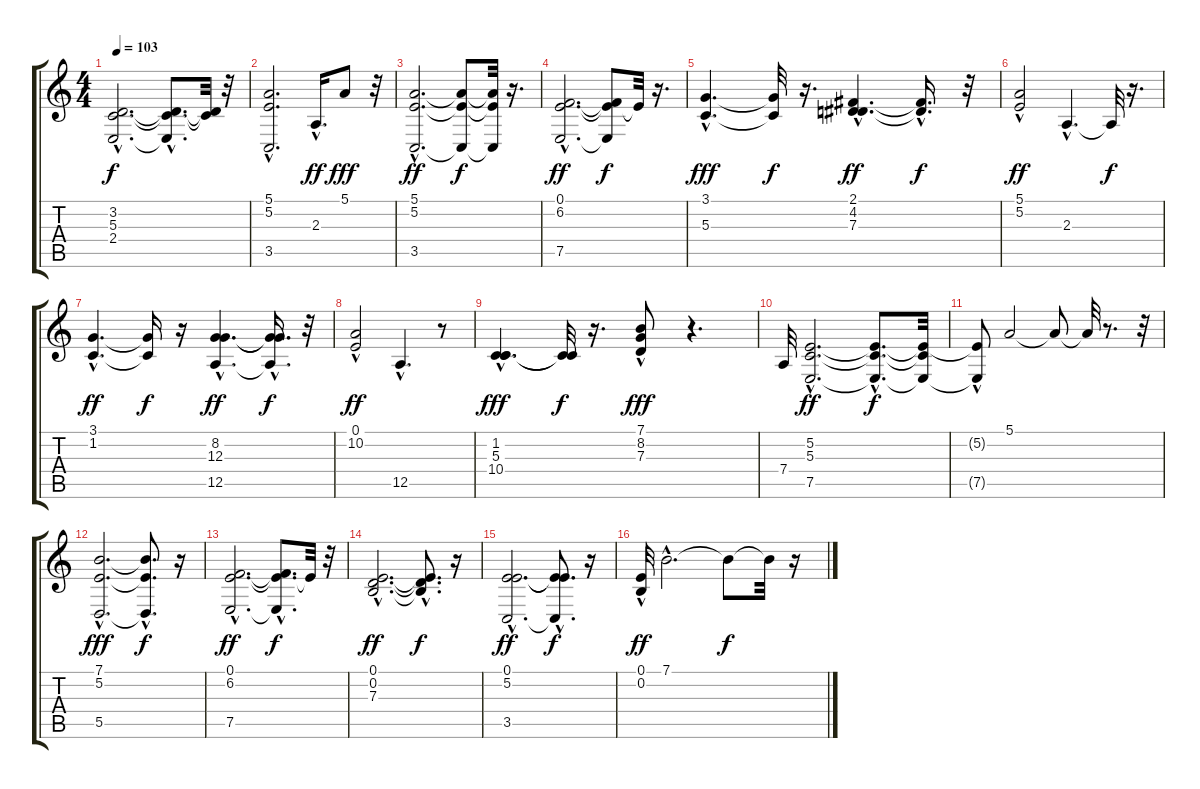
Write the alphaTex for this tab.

\track "" {instrument acousticgrandpiano}
\staff {score tabs}
\tuning (E4 B3 G3 D3 A2 E2) {hide}
\ts (4 4)
\tempo 103
\clef g2
\ks c
(3.2{hac} 5.3{hac} 2.4{hac}).2{d dy f} (3.2{hac t} 5.3{hac t} 2.4{hac t}).8{d} (3.2{t} 5.3{t}).32 r.32 |
(5.1 5.2{hac} 3.5).2{d} 2.3{hac}.16{d dy ff} 5.1.8{dy fff} r.32 |
(5.1{hac} 5.2{hac} 3.5{hac}).2{d dy ff} (5.1{t} 5.2{t} 3.5{t}).8{dy f} (5.1{t} 5.2{t} 3.5{t}).32 r.16{d} |
(0.1{hac} 6.2{hac} 7.5{hac}).2{d dy ff} (0.1{t} 6.2{t} 7.5{t}).8{dy f} 0.1{t}.32 r.16{d} |
(3.1{hac} 5.3{hac}).4{d dy fff} (3.1{t} 5.3{t}).32{dy f} r.16{d} (2.1{hac} 4.2{hac} 7.3{hac}).4{d dy ff} (2.1{t} 7.3{hac t}).16{d dy f} r.32 |
(5.1{hac} 5.2{hac}).2{dy ff} 2.3{hac}.4{d} 2.3{t}.32{dy f} r.16{d} |
(3.1{hac} 1.2{hac}).4{d dy ff} (3.1{t} 1.2{t}).16{dy f} r.16 (8.2{hac} 12.3{hac} 12.5{hac}).4{d dy ff} (8.2{hac t} 12.3{t} 12.5{hac t}).16{d dy f} r.32 |
(0.1{hac} 10.2{hac}).2{dy ff} 12.5{hac}.4{d} r.8 |
(1.2{hac} 5.3{hac} 10.4{hac}).4{d dy fff} (5.3{t} 10.4{t}).32{dy f} r.16{d} (7.1{hac} 8.2{hac} 7.3).8{dy fff} r.4{d} |
7.4.32 (5.2{hac} 5.3{hac} 7.5{hac}).2{d dy ff} (5.2{hac t} 5.3{hac t} 7.5{hac t}).8{d dy f} (5.2{t} 5.3{t} 7.5{t}).32 |
(5.2{hac t} 7.5{t}).8 5.1.2 5.1{t}.8 5.1{t}.32 r.8{d} r.32 |
(7.1{hac} 5.2{hac} 5.5{hac}).2{d dy fff} (7.1{t} 5.2{hac t} 5.5{hac t}).8{d dy f} r.16 |
(0.1{hac} 6.2{hac} 7.5{hac}).2{d dy ff} (0.1{hac t} 6.2{t} 7.5{hac t}).8{d dy f} 0.1{t}.32 r.32 |
(0.1{hac} 0.2{hac} 7.3{hac}).2{d dy ff} (0.1{hac t} 0.2{hac t} 7.3{t}).8{d dy f} r.16 |
(0.1{hac} 5.2{hac} 3.5{hac}).2{d dy ff} (0.1{hac t} 5.2{t} 3.5{t}).8{d dy f} r.16 |
(0.1{hac} 0.2{hac}).32{dy ff} 7.1{hac}.2{d} 7.1{t}.8{dy f} 7.1{t}.32 r.16
